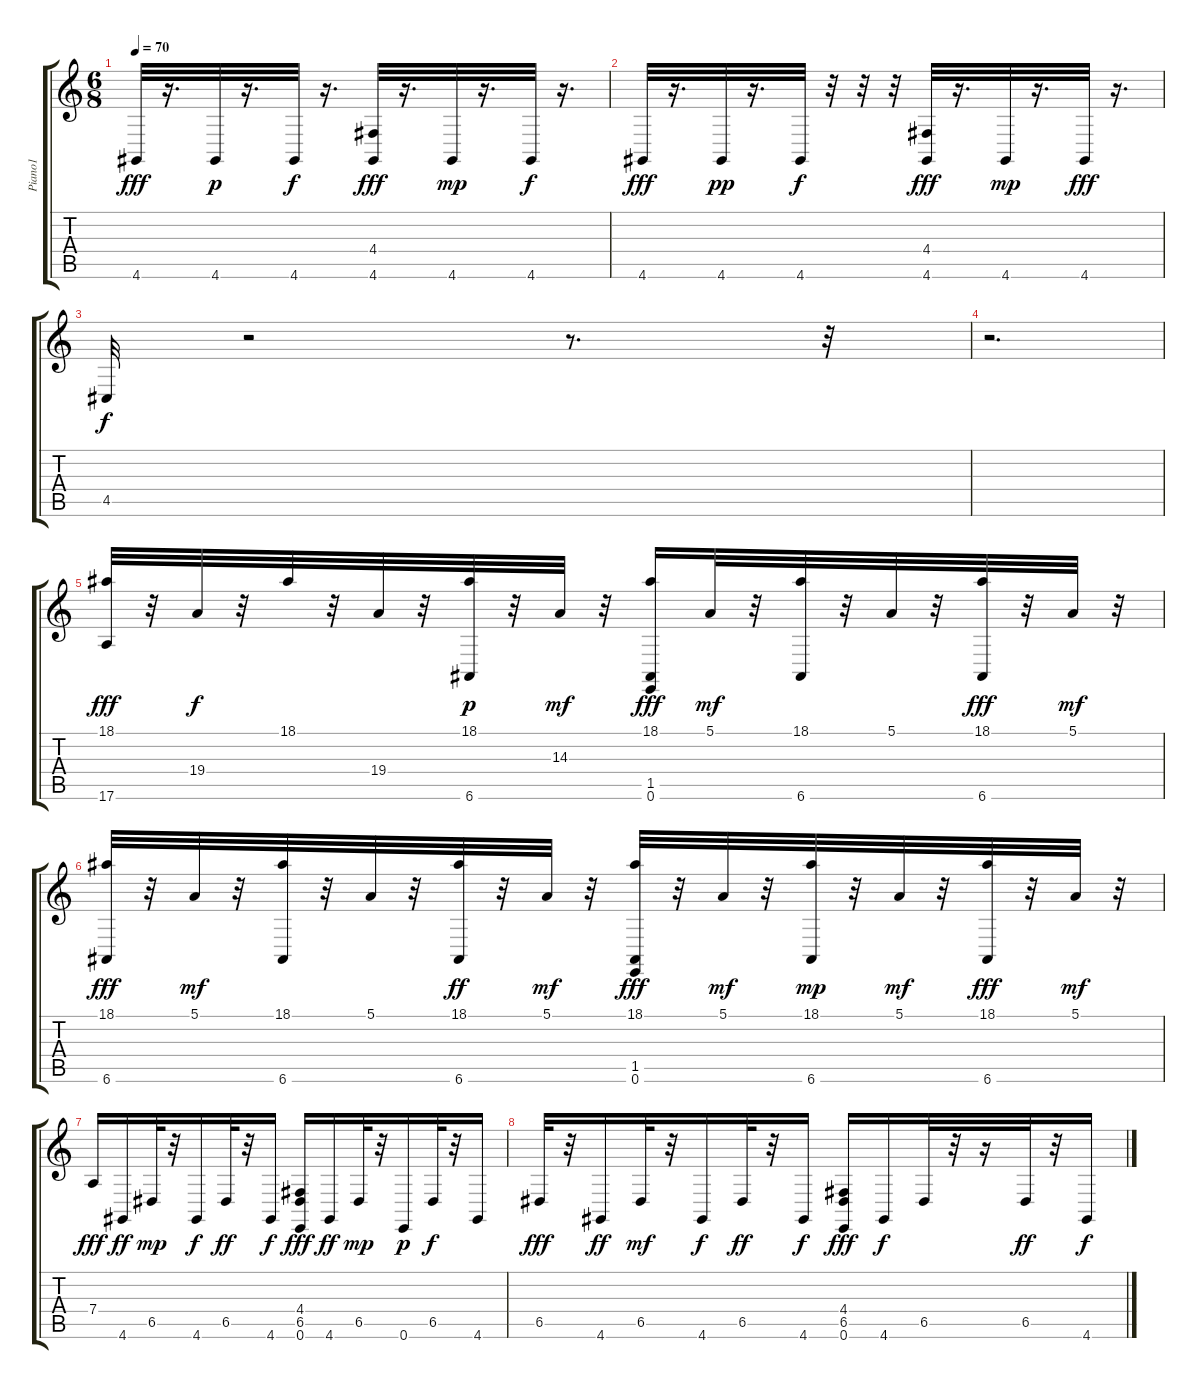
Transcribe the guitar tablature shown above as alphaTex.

\track ("Piano1" "Piano1") {instrument acousticgrandpiano}
\staff {score tabs}
\tuning (E4 B3 G3 D3 A2 E2) {hide}
\ts (6 8)
\tempo 70
\clef g2
\ks c
4.6.32{dy fff} r.16{d} 4.6.32{dy p} r.16{d} 4.6.32{dy f} r.16{d} (4.4 4.6).32{dy fff} r.16{d} 4.6.32{dy mp} r.16{d} 4.6.32{dy f} r.16{d} |
4.6.32{dy fff} r.16{d} 4.6.32{dy pp} r.16{d} 4.6.32{dy f} r.32 r.32 r.32 (4.4 4.6).32{dy fff} r.16{d} 4.6.32{dy mp} r.16{d} 4.6.32{dy fff} r.16{d} |
4.5.32{dy f} r.2 r.8{d} r.32 |
r.2{d} |
(18.1 17.6).32{dy fff} r.32 19.4.32{dy f} r.32 18.1.32 r.32 19.4.32 r.32 (18.1 6.6).32{dy p} r.32 14.3.32{dy mf} r.32 (18.1 1.5 0.6).16{dy fff} 5.1.32{dy mf} r.32 (18.1 6.6).32 r.32 5.1.32 r.32 (18.1 6.6).32{dy fff} r.32 5.1.32{dy mf} r.32 |
(18.1 6.6).32{dy fff} r.32 5.1.32{dy mf} r.32 (18.1 6.6).32 r.32 5.1.32 r.32 (18.1 6.6).32{dy ff} r.32 5.1.32{dy mf} r.32 (18.1 1.5 0.6).32{dy fff} r.32 5.1.32{dy mf} r.32 (18.1 6.6).32{dy mp} r.32 5.1.32{dy mf} r.32 (18.1 6.6).32{dy fff} r.32 5.1.32{dy mf} r.32 |
7.4.16{dy fff} 4.6.16{dy ff} 6.5.32{dy mp} r.32 4.6.16{dy f} 6.5.32{dy ff} r.32 4.6.16{dy f} (4.4 6.5 0.6).16{dy fff} 4.6.16{dy ff} 6.5.32{dy mp} r.32 0.6.16{dy p} 6.5.32{dy f} r.32 4.6.16 |
6.5.32{dy fff} r.32 4.6.16{dy ff} 6.5.32{dy mf} r.32 4.6.16{dy f} 6.5.32{dy ff} r.32 4.6.16{dy f} (4.4 6.5 0.6).16{dy fff} 4.6.16{dy f} 6.5.32 r.32 r.16 6.5.32{dy ff} r.32 4.6.16{dy f}
